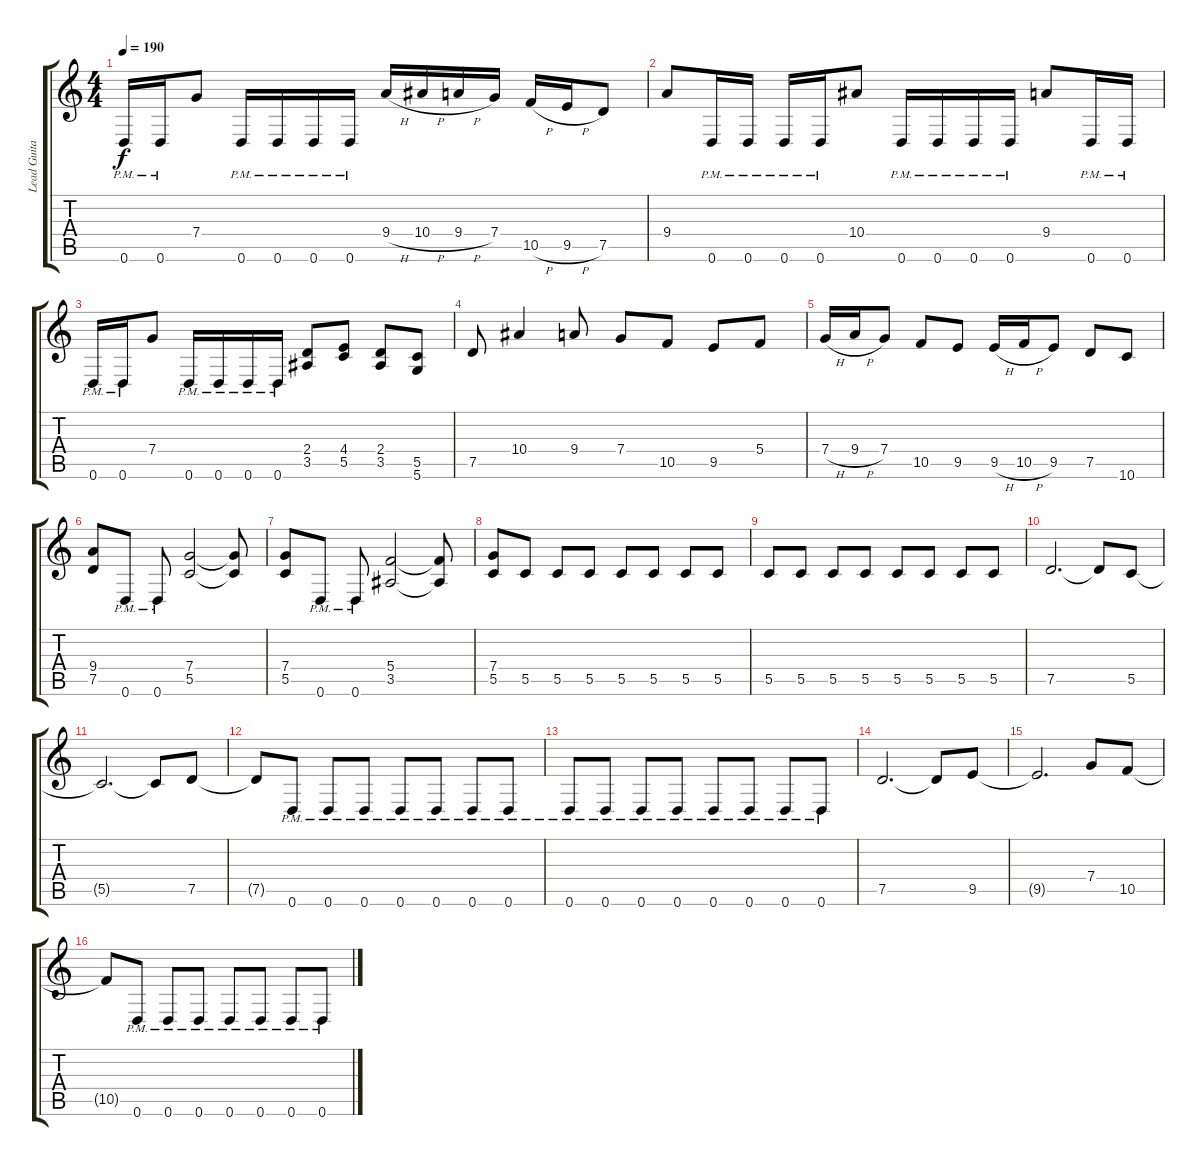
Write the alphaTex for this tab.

\track ("Lead Guitar" "Lead Guita") {instrument distortionguitar}
\staff {score tabs}
\tuning (D4 A3 F3 C3 G2 D2) {hide}
\ts (4 4)
\tempo 190
\clef g2
\ks c
0.6{pm}.16{dy f} 0.6{pm}.16 7.4.8 0.6{pm}.16 0.6{pm}.16 0.6{pm}.16 0.6{pm}.16 9.4{h}.16 10.4{h}.16 9.4{h}.16 7.4.16 10.5{h}.16 9.5{h}.16 7.5.8 |
9.4.8 0.6{pm}.16 0.6{pm}.16 0.6{pm}.16 0.6{pm}.16 10.4.8 0.6{pm}.16 0.6{pm}.16 0.6{pm}.16 0.6{pm}.16 9.4.8 0.6{pm}.16 0.6{pm}.16 |
0.6{pm}.16 0.6{pm}.16 7.4.8 0.6{pm}.16 0.6{pm}.16 0.6{pm}.16 0.6{pm}.16 (2.4 3.5).8 (4.4 5.5).8 (2.4 3.5).8 (5.5 5.6).8 |
7.5.8 10.4.4 9.4.8 7.4.8 10.5.8 9.5.8 5.4.8 |
7.4{h}.16 9.4{h}.16 7.4.8 10.5.8 9.5.8 9.5{h}.16 10.5{h}.16 9.5.8 7.5.8 10.6.8 |
(9.4 7.5).8 0.6{pm}.8 0.6{pm}.8 (7.4 5.5).2 (7.4{t} 5.5{t}).8 |
(7.4 5.5).8 0.6{pm}.8 0.6{pm}.8 (5.4 3.5).2 (5.4{t} 3.5{t}).8 |
(7.4 5.5).8 5.5.8 5.5.8 5.5.8 5.5.8 5.5.8 5.5.8 5.5.8 |
5.5.8 5.5.8 5.5.8 5.5.8 5.5.8 5.5.8 5.5.8 5.5.8 |
7.5.2{d} 7.5{t}.8 5.5.8 |
5.5{t}.2{d} 5.5{t}.8 7.5.8 |
7.5{t}.8 0.6{pm}.8 0.6{pm}.8 0.6{pm}.8 0.6{pm}.8 0.6{pm}.8 0.6{pm}.8 0.6{pm}.8 |
0.6{pm}.8 0.6{pm}.8 0.6{pm}.8 0.6{pm}.8 0.6{pm}.8 0.6{pm}.8 0.6{pm}.8 0.6{pm}.8 |
7.5.2{d} 7.5{t}.8 9.5.8 |
9.5{t}.2{d} 7.4.8 10.5.8 |
10.5{t}.8 0.6{pm}.8 0.6{pm}.8 0.6{pm}.8 0.6{pm}.8 0.6{pm}.8 0.6{pm}.8 0.6{pm}.8
